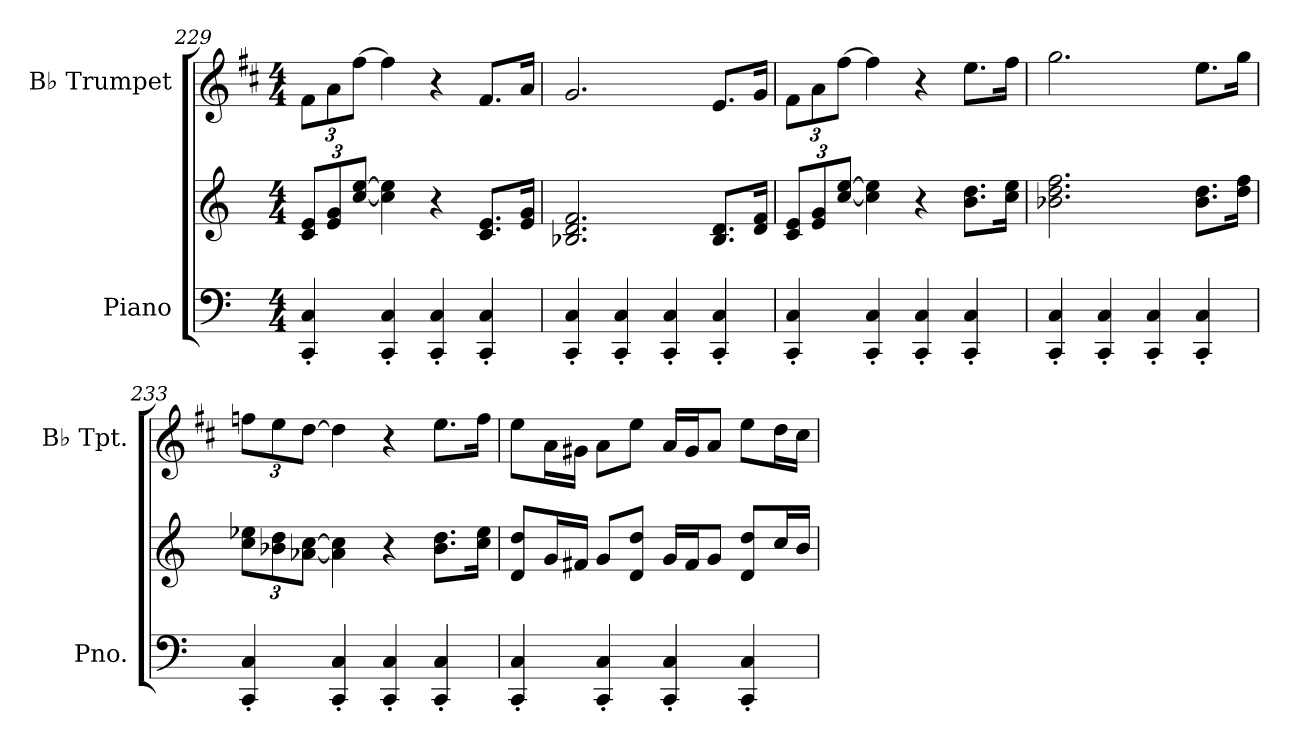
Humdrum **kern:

**kern	**kern	**kern
*part2	*part2	*part1
*staff3	*staff2	*staff1
*I"Piano	*	*I"B♭ Trumpet
*I'Pno.	*	*I'B♭ Tpt.
*clefF4	*clefG2	*clefG2
*	*	*ITrd1c2
*k[]	*k[]	*k[]
*M4/4	*M4/4	*M4/4
*	*Xbrackettup	*Xbrackettup
=229	=229	=229
4CC/' 4C/'	12c/ 12e/L	12e\L
.	12e/ 12g/	12g\
.	[12cc/ [12ee/J	[12ee\J
4CC/' 4C/'	4cc\] 4ee\]	4ee\]
4CC/' 4C/'	4r	4r
4CC/' 4C/'	8.c/ 8.e/L	8.e/L
.	16e/ 16g/Jk	16g/Jk
=230	=230	=230
4CC/' 4C/'	2.B-X/ 2.d/ 2.f/	2.f/
4CC/' 4C/'	.	.
4CC/' 4C/'	.	.
4CC/' 4C/'	8.B-/ 8.d/L	8.d/L
.	16d/ 16f/Jk	16f/Jk
!!LO:LB:g=z
=231	=231	=231
4CC/' 4C/'	12c/ 12e/L	12e\L
.	12e/ 12g/	12g\
.	[12cc/ [12ee/J	[12ee\J
4CC/' 4C/'	4cc\] 4ee\]	4ee\]
4CC/' 4C/'	4r	4r
4CC/' 4C/'	8.b\ 8.dd\L	8.dd\L
.	16cc\ 16ee\Jk	16ee\Jk
=232	=232	=232
4CC/' 4C/'	2.b-X\ 2.dd\ 2.ff\	2.ff\
4CC/' 4C/'	.	.
4CC/' 4C/'	.	.
4CC/' 4C/'	8.b-\ 8.dd\L	8.dd\L
.	16dd\ 16ff\Jk	16ff\Jk
=233	=233	=233
4CC/' 4C/'	12cc\ 12ee-X\L	12ee-X\L
.	12b-X\ 12dd\	12dd\
.	[12a-X\ [12cc\J	[12cc\J
4CC/' 4C/'	4a-\] 4cc\]	4cc\]
4CC/' 4C/'	4r	4r
4CC/' 4C/'	8.b-\ 8.dd\L	8.dd\L
.	16cc\ 16ee-\Jk	16ee-\Jk
=234	=234	=234
4CC/' 4C/'	8d/ 8dd/L	8dd\L
.	16g/L	16g\L
.	16f#X/JJ	16f#X\JJ
4CC/' 4C/'	8g/L	8g\L
.	8d/ 8dd/J	8dd\J
4CC/' 4C/'	16g/LL	16g/LL
.	16f#/J	16f#/J
.	8g/J	8g/J
4CC/' 4C/'	8d/ 8dd/L	8dd\L
.	16cc/L	16cc\L
.	16b/JJ	16b\JJ
=	=	=
*-	*-	*-
